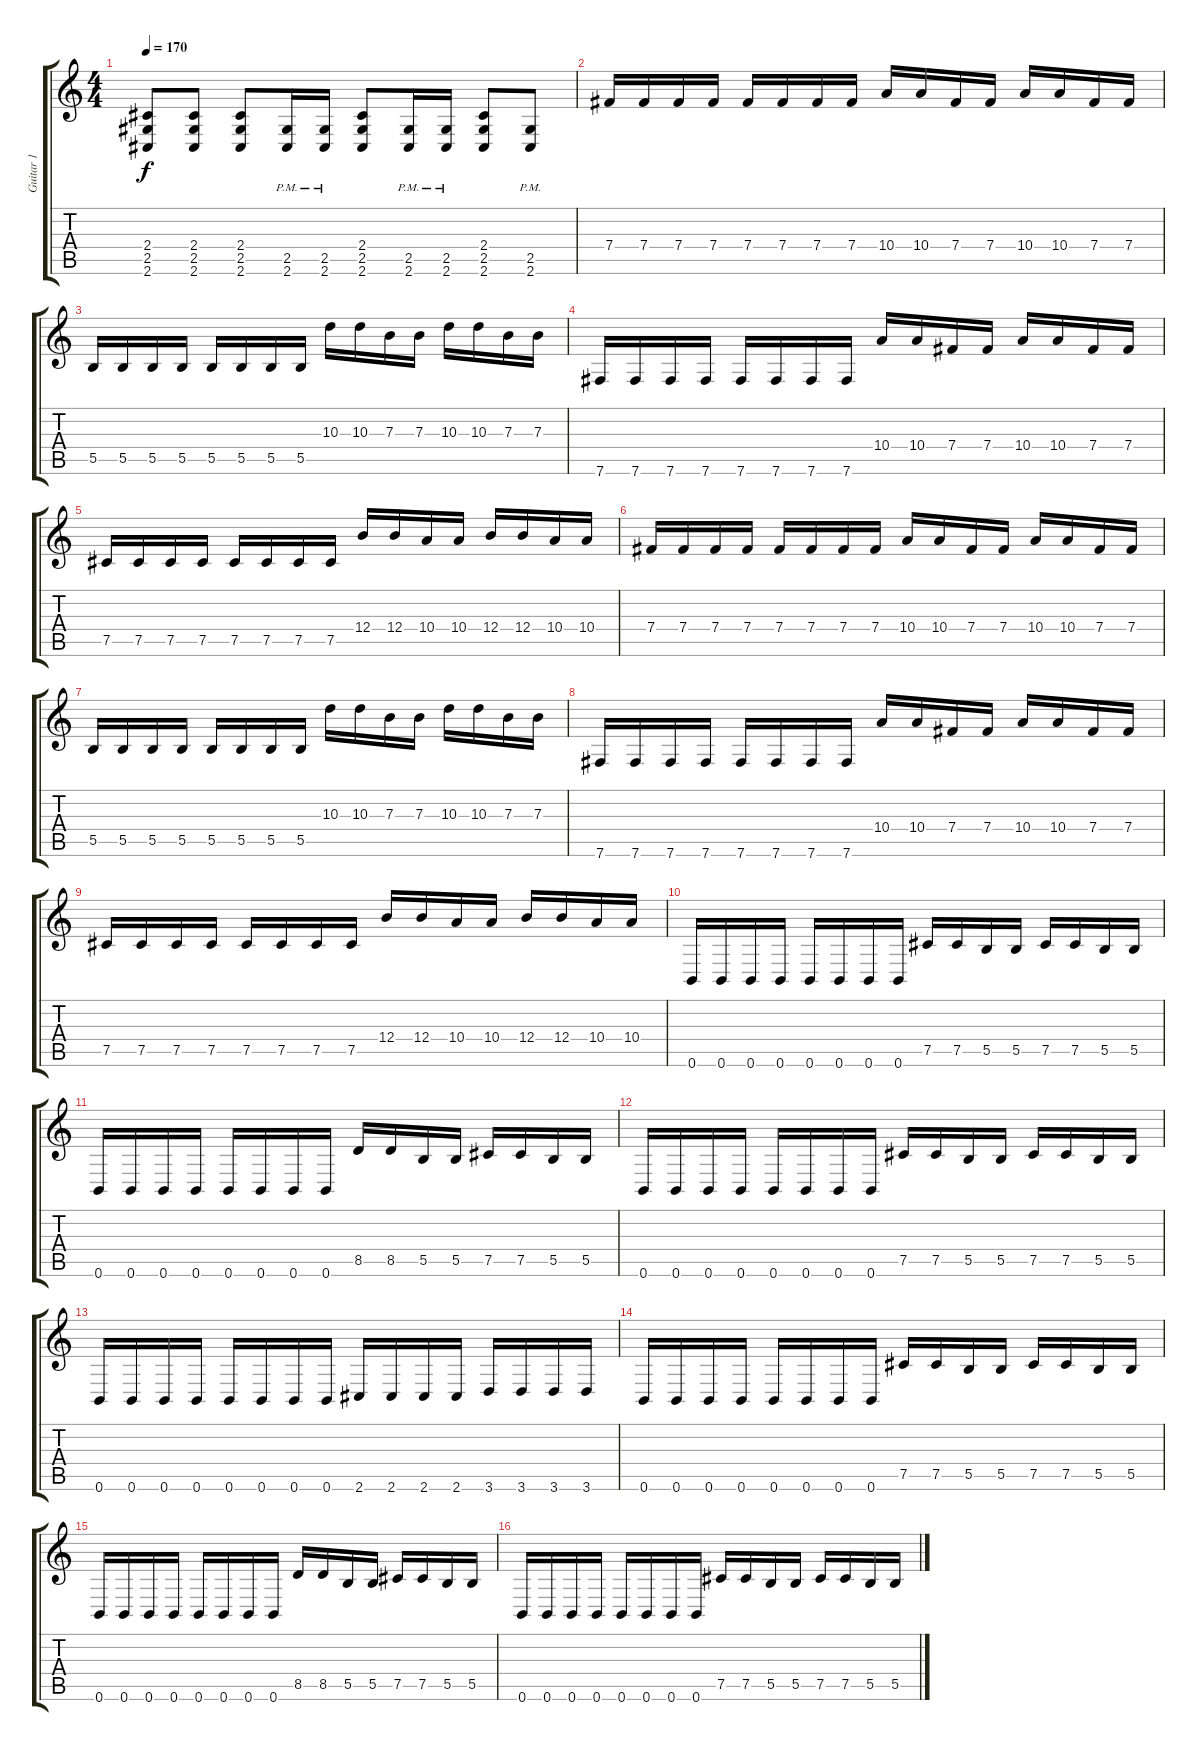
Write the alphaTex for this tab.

\track ("Guitar 1" "Guitar 1") {instrument distortionguitar}
\staff {score tabs}
\tuning (Db4 Ab3 E3 B2 Gb2 B1) {hide}
\ts (4 4)
\tempo 170
\clef g2
\ks c
(2.4{t} 2.5{t} 2.6{t}).8{dy f} (2.4 2.5 2.6).8 (2.4 2.5 2.6).8 (2.5{pm} 2.6{pm}).16 (2.5{pm} 2.6{pm}).16 (2.4 2.5 2.6).8 (2.5{pm} 2.6{pm}).16 (2.5{pm} 2.6{pm}).16 (2.4 2.5 2.6).8 (2.5{pm} 2.6{pm}).8 |
7.4.16 7.4.16 7.4.16 7.4.16 7.4.16 7.4.16 7.4.16 7.4.16 10.4.16 10.4.16 7.4.16 7.4.16 10.4.16 10.4.16 7.4.16 7.4.16 |
5.5.16 5.5.16 5.5.16 5.5.16 5.5.16 5.5.16 5.5.16 5.5.16 10.3.16 10.3.16 7.3.16 7.3.16 10.3.16 10.3.16 7.3.16 7.3.16 |
7.6.16 7.6.16 7.6.16 7.6.16 7.6.16 7.6.16 7.6.16 7.6.16 10.4.16 10.4.16 7.4.16 7.4.16 10.4.16 10.4.16 7.4.16 7.4.16 |
7.5.16 7.5.16 7.5.16 7.5.16 7.5.16 7.5.16 7.5.16 7.5.16 12.4.16 12.4.16 10.4.16 10.4.16 12.4.16 12.4.16 10.4.16 10.4.16 |
7.4.16 7.4.16 7.4.16 7.4.16 7.4.16 7.4.16 7.4.16 7.4.16 10.4.16 10.4.16 7.4.16 7.4.16 10.4.16 10.4.16 7.4.16 7.4.16 |
5.5.16 5.5.16 5.5.16 5.5.16 5.5.16 5.5.16 5.5.16 5.5.16 10.3.16 10.3.16 7.3.16 7.3.16 10.3.16 10.3.16 7.3.16 7.3.16 |
7.6.16 7.6.16 7.6.16 7.6.16 7.6.16 7.6.16 7.6.16 7.6.16 10.4.16 10.4.16 7.4.16 7.4.16 10.4.16 10.4.16 7.4.16 7.4.16 |
7.5.16 7.5.16 7.5.16 7.5.16 7.5.16 7.5.16 7.5.16 7.5.16 12.4.16 12.4.16 10.4.16 10.4.16 12.4.16 12.4.16 10.4.16 10.4.16 |
0.6.16 0.6.16 0.6.16 0.6.16 0.6.16 0.6.16 0.6.16 0.6.16 7.5.16 7.5.16 5.5.16 5.5.16 7.5.16 7.5.16 5.5.16 5.5.16 |
0.6.16 0.6.16 0.6.16 0.6.16 0.6.16 0.6.16 0.6.16 0.6.16 8.5.16 8.5.16 5.5.16 5.5.16 7.5.16 7.5.16 5.5.16 5.5.16 |
0.6.16 0.6.16 0.6.16 0.6.16 0.6.16 0.6.16 0.6.16 0.6.16 7.5.16 7.5.16 5.5.16 5.5.16 7.5.16 7.5.16 5.5.16 5.5.16 |
0.6.16 0.6.16 0.6.16 0.6.16 0.6.16 0.6.16 0.6.16 0.6.16 2.6.16 2.6.16 2.6.16 2.6.16 3.6.16 3.6.16 3.6.16 3.6.16 |
0.6.16 0.6.16 0.6.16 0.6.16 0.6.16 0.6.16 0.6.16 0.6.16 7.5.16 7.5.16 5.5.16 5.5.16 7.5.16 7.5.16 5.5.16 5.5.16 |
0.6.16 0.6.16 0.6.16 0.6.16 0.6.16 0.6.16 0.6.16 0.6.16 8.5.16 8.5.16 5.5.16 5.5.16 7.5.16 7.5.16 5.5.16 5.5.16 |
0.6.16 0.6.16 0.6.16 0.6.16 0.6.16 0.6.16 0.6.16 0.6.16 7.5.16 7.5.16 5.5.16 5.5.16 7.5.16 7.5.16 5.5.16 5.5.16
